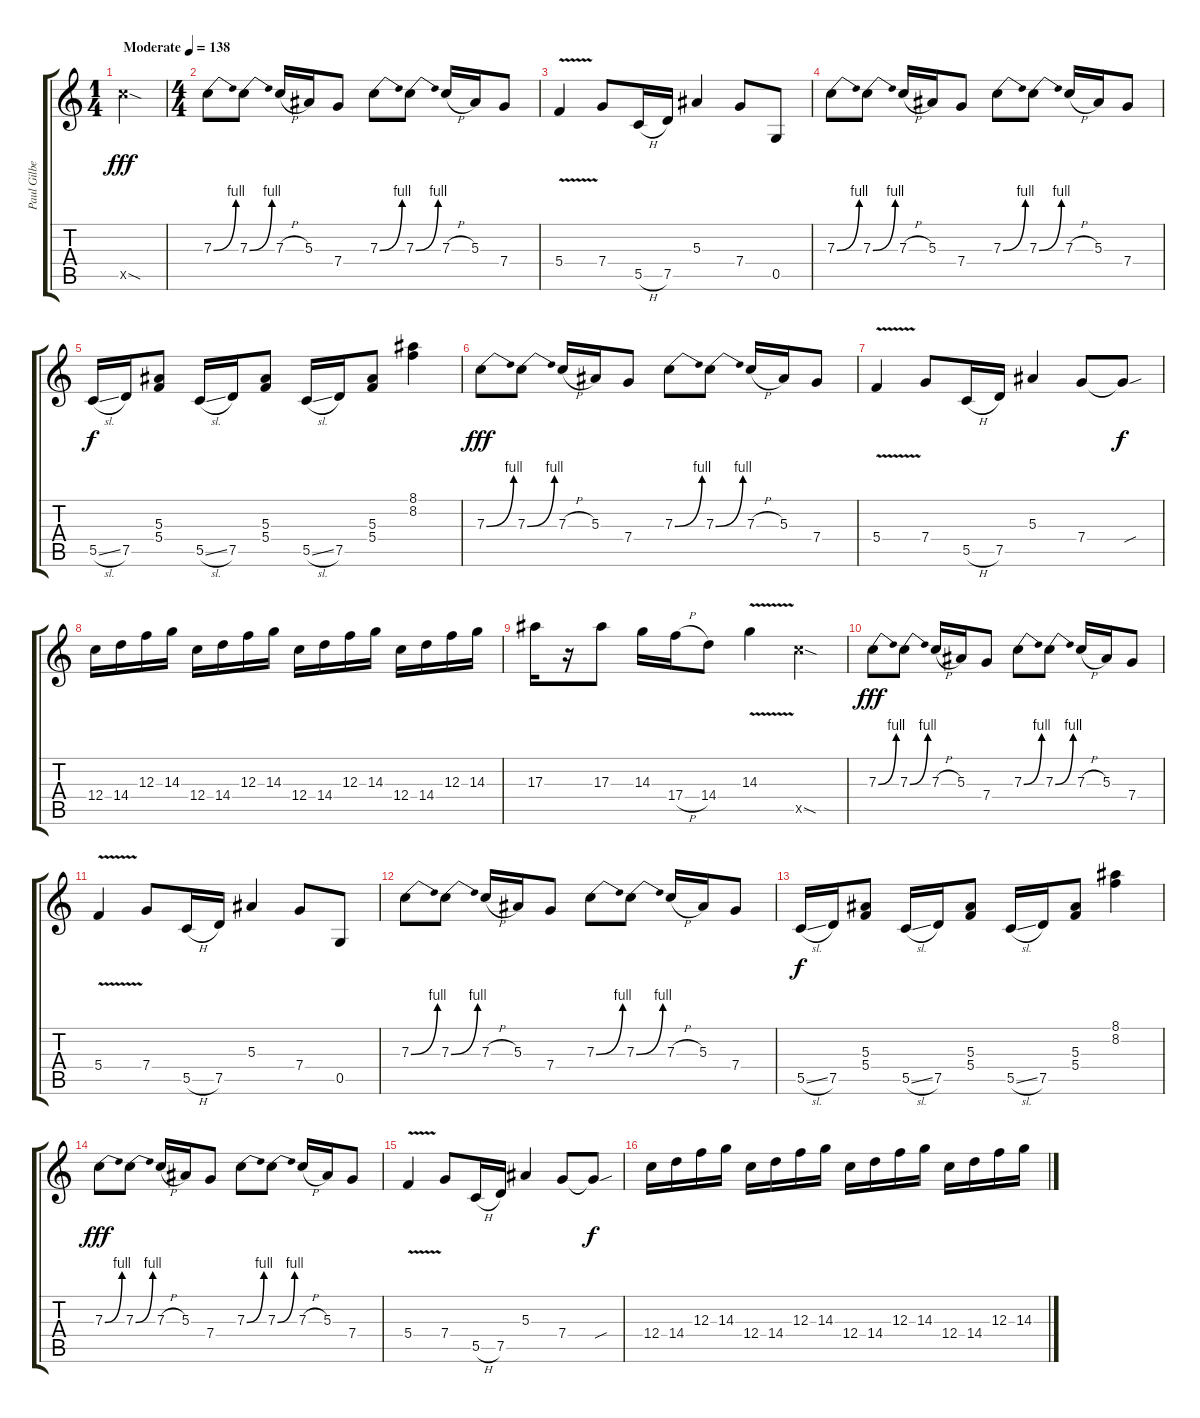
\track ("Paul Gilbert" "Paul Gilbe") {instrument distortionguitar}
\staff {score tabs}
\tuning (D4 A3 F3 C3 G2 D2) {hide}
\ts (1 4)
\tempo (138 "Moderate")
\clef g2
\ks c
17.5{sod x}.4{dy fff instrument distortionguitar} |
\ts (4 4)
7.3{be (bend 0 0 60 4)}.8 7.3{be (bend 0 0 60 4)}.8 7.3{h}.16 5.3.16 7.4.8 7.3{be (bend 0 0 60 4)}.8 7.3{be (bend 0 0 60 4)}.8 7.3{h}.16 5.3.16 7.4.8 |
5.4{v}.4 7.4.8 5.5{h}.16 7.5.16 5.3.4 7.4.8 0.5.8 |
7.3{be (bend 0 0 60 4)}.8 7.3{be (bend 0 0 60 4)}.8 7.3{h}.16 5.3.16 7.4.8 7.3{be (bend 0 0 60 4)}.8 7.3{be (bend 0 0 60 4)}.8 7.3{h}.16 5.3.16 7.4.8 |
5.5{sl}.16{dy f} 7.5.16 (5.3 5.4).8 5.5{sl}.16 7.5.16 (5.3 5.4).8 5.5{sl}.16 7.5.16 (5.3 5.4).8 (8.1 8.2).4 |
7.3{be (bend 0 0 60 4)}.8{dy fff} 7.3{be (bend 0 0 60 4)}.8 7.3{h}.16 5.3.16 7.4.8 7.3{be (bend 0 0 60 4)}.8 7.3{be (bend 0 0 60 4)}.8 7.3{h}.16 5.3.16 7.4.8 |
5.4{v}.4 7.4.8 5.5{h}.16 7.5.16 5.3.4 7.4.8 7.4{sou t}.8{dy f} |
12.4.16 14.4.16 12.3.16 14.3.16 12.4.16 14.4.16 12.3.16 14.3.16 12.4.16 14.4.16 12.3.16 14.3.16 12.4.16 14.4.16 12.3.16 14.3.16 |
17.3.16 r.16 17.3.8 14.3.16 17.4{h}.16 14.4.8 14.3{v}.4 17.5{sod x}.4 |
7.3{be (bend 0 0 60 4)}.8{dy fff} 7.3{be (bend 0 0 60 4)}.8 7.3{h}.16 5.3.16 7.4.8 7.3{be (bend 0 0 60 4)}.8 7.3{be (bend 0 0 60 4)}.8 7.3{h}.16 5.3.16 7.4.8 |
5.4{v}.4 7.4.8 5.5{h}.16 7.5.16 5.3.4 7.4.8 0.5.8 |
7.3{be (bend 0 0 60 4)}.8 7.3{be (bend 0 0 60 4)}.8 7.3{h}.16 5.3.16 7.4.8 7.3{be (bend 0 0 60 4)}.8 7.3{be (bend 0 0 60 4)}.8 7.3{h}.16 5.3.16 7.4.8 |
5.5{sl}.16{dy f} 7.5.16 (5.3 5.4).8 5.5{sl}.16 7.5.16 (5.3 5.4).8 5.5{sl}.16 7.5.16 (5.3 5.4).8 (8.1 8.2).4 |
7.3{be (bend 0 0 60 4)}.8{dy fff} 7.3{be (bend 0 0 60 4)}.8 7.3{h}.16 5.3.16 7.4.8 7.3{be (bend 0 0 60 4)}.8 7.3{be (bend 0 0 60 4)}.8 7.3{h}.16 5.3.16 7.4.8 |
5.4{v}.4 7.4.8 5.5{h}.16 7.5.16 5.3.4 7.4.8 7.4{sou t}.8{dy f} |
12.4.16 14.4.16 12.3.16 14.3.16 12.4.16 14.4.16 12.3.16 14.3.16 12.4.16 14.4.16 12.3.16 14.3.16 12.4.16 14.4.16 12.3.16 14.3.16
